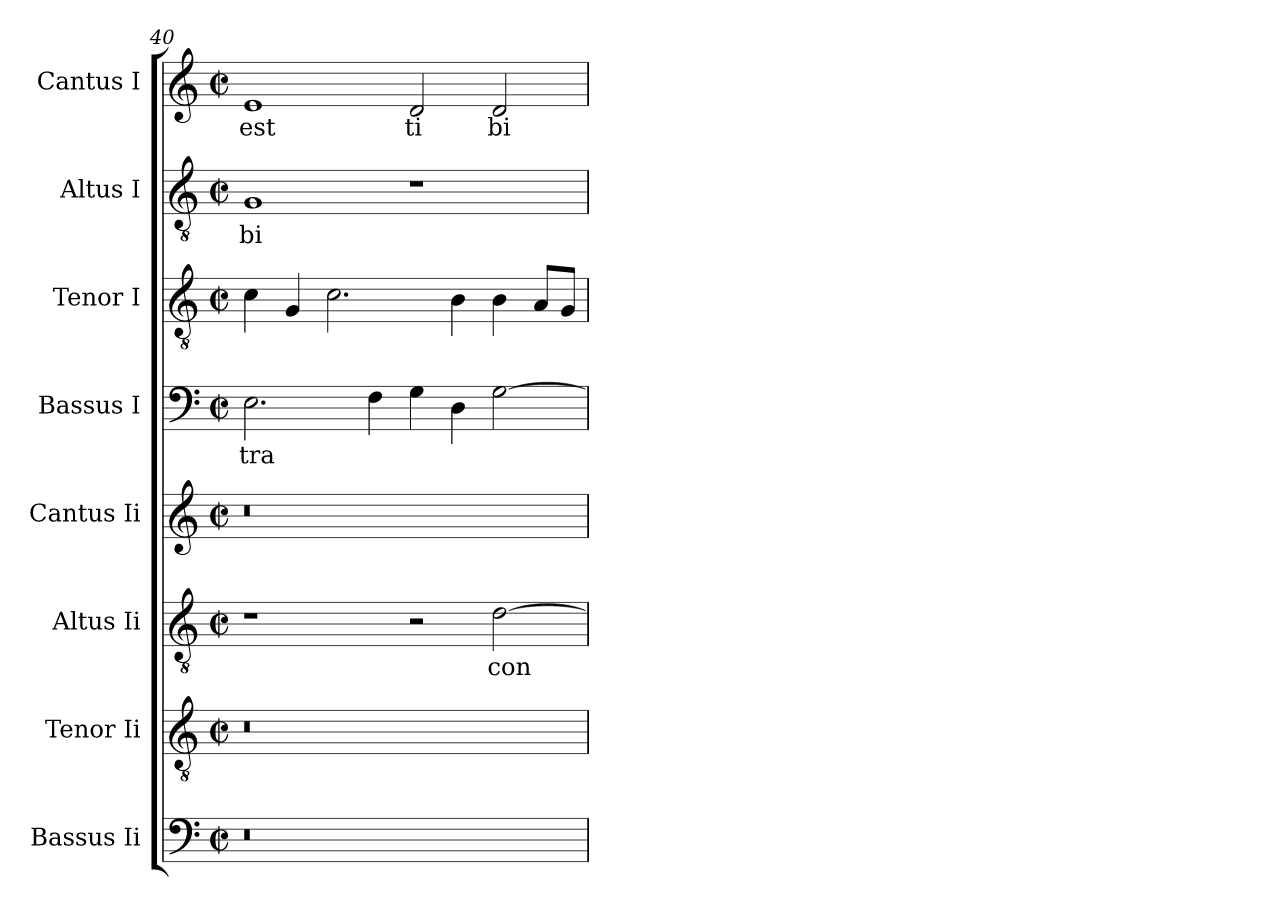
**kern	**kern	**kern	**text	**kern	**kern	**text	**kern	**kern	**text	**kern	**text
*part8	*part7	*part6	*part6	*part5	*part4	*part4	*part3	*part2	*part2	*part1	*part1
*staff8	*staff7	*staff6	*staff6	*staff5	*staff4	*staff4	*staff3	*staff2	*staff2	*staff1	*staff1
*I"Bassus Ii	*I"Tenor Ii	*I"Altus Ii	*	*I"Cantus Ii	*I"Bassus I	*	*I"Tenor I	*I"Altus I	*	*I"Cantus I	*
*clefF4	*clefGv2	*clefGv2	*	*clefG2	*clefF4	*	*clefGv2	*clefGv2	*	*clefG2	*
*M2/2	*M2/2	*M2/2	*	*M2/2	*M2/2	*	*M2/2	*M2/2	*	*M2/2	*
*met(c|)	*met(c|)	*met(c|)	*	*met(c|)	*met(c|)	*	*met(c|)	*met(c|)	*	*met(c|)	*
=40	=40	=40	=40	=40	=40	=40	=40	=40	=40	=40	=40
!	!	!	!	!	!	!LO:LY:b	!	!	!LO:LY:b:cj	!	!LO:LY:b:cj
0r	0r	1r	.	0r	2.E\	tra	4c\	1G	bi	1e	est
.	.	.	.	.	.	.	4G/	.	.	.	.
.	.	.	.	.	.	.	2.c\	.	.	.	.
.	.	.	.	.	4F\	.	.	.	.	.	.
!	!	!	!	!	!	!	!	!	!	!	!LO:LY:b:cj
.	.	2r	.	.	4G\	.	.	1r	.	2d/	ti
.	.	.	.	.	4D\	.	4B\	.	.	.	.
!	!	!	!LO:LY:b	!	!	!	!	!	!	!	!LO:LY:b:cj
.	.	[>2d\	con-	.	[>2G\	.	4B\	.	.	2d/	bi
.	.	.	.	.	.	.	8A/L	.	.	.	.
.	.	.	.	.	.	.	8G/J	.	.	.	.
=	=	=	=	=	=	=	=	=	=	=	=
*-	*-	*-	*-	*-	*-	*-	*-	*-	*-	*-	*-
